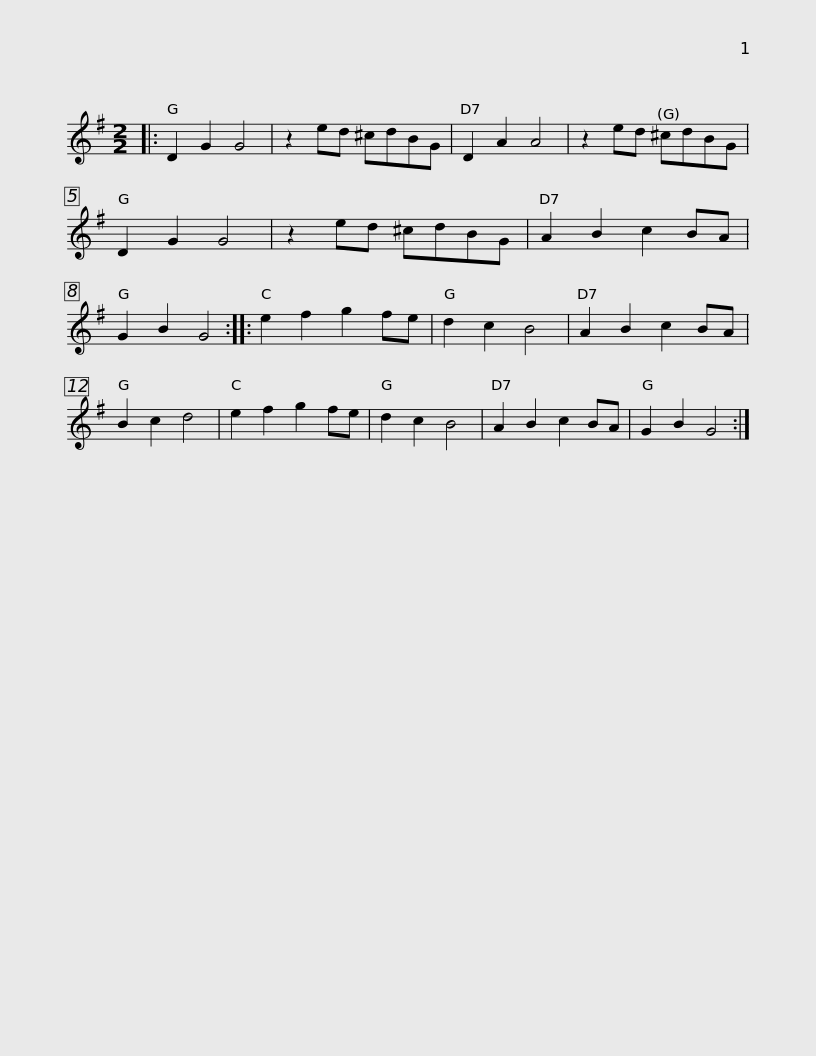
X:1
L:1/8
M:2/2
I:linebreak $
K:G
V:1 treble
V:1
|: D2 G2 G4 | z2 ed ^cdBG | D2 A2 A4 | z2 ed ^cdBG | D2 G2 G4 | %5
 z2 ed ^cdBG | A2 B2 c2 BA |$ G2 B2 G4 :: e2 f2 g2 fe | d2 c2 B4 | %10
 A2 B2 c2 BA | B2 c2 d4 | e2 f2 g2 fe | d2 c2 B4 | A2 B2 c2 BA | %15
 G2 B2 G4 :| %16
